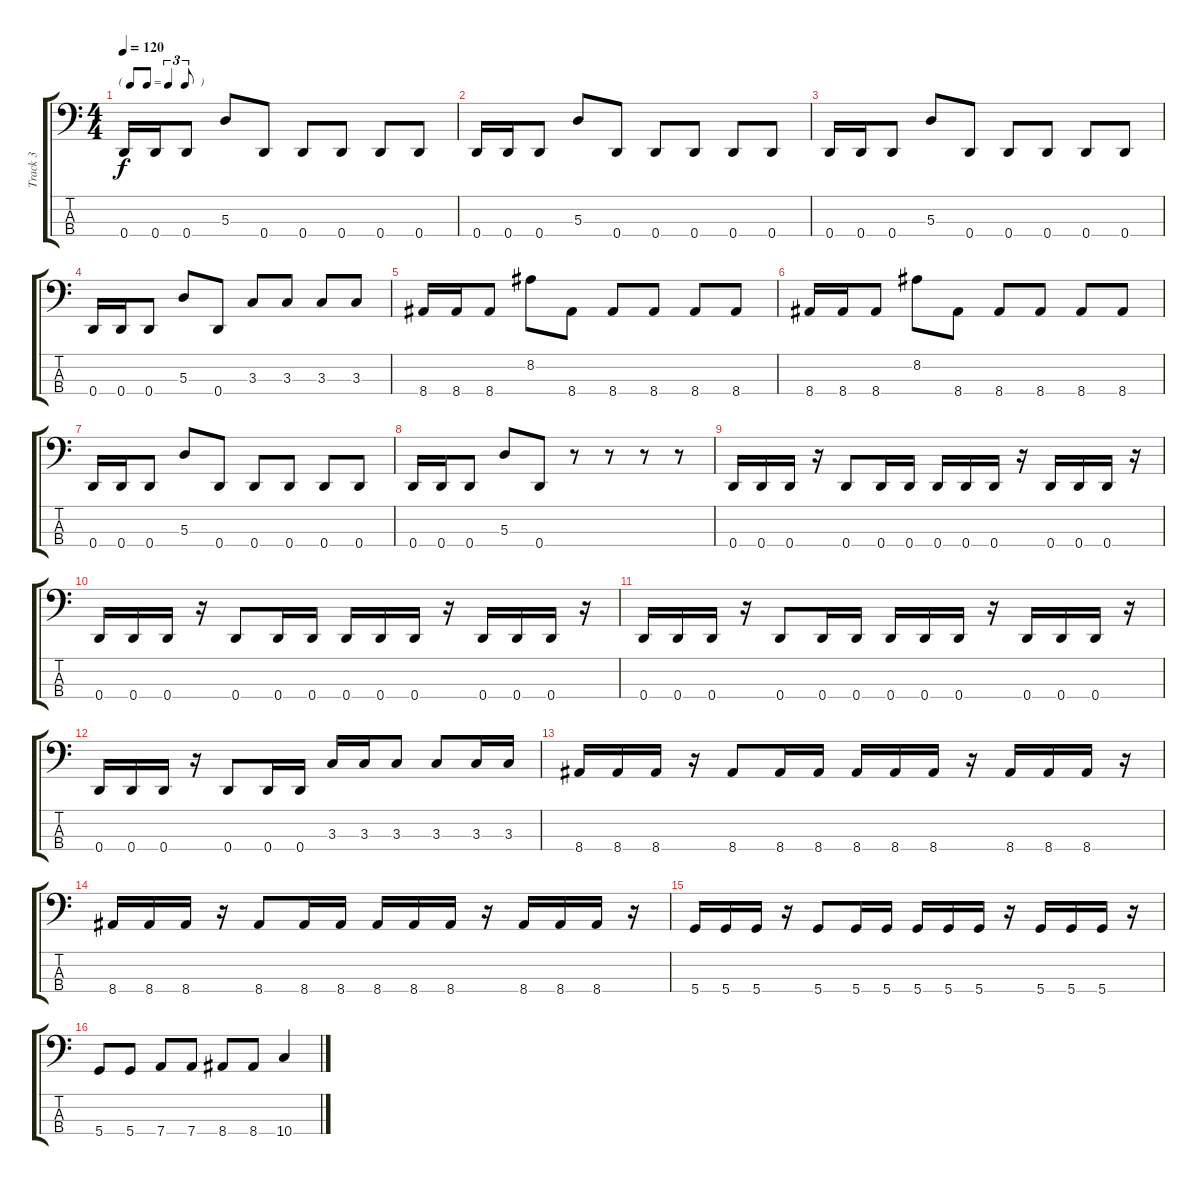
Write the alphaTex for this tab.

\track ("Track 3" "Track 3") {instrument electricbassfinger}
\staff {score tabs}
\tuning (G2 D2 A1 D1) {hide}
\ts (4 4)
\tf triplet8th
\tempo 120
\clef f4
\ks c
0.4.16{dy f} 0.4.16 0.4.8 5.3.8 0.4.8 0.4.8 0.4.8 0.4.8 0.4.8 |
0.4.16 0.4.16 0.4.8 5.3.8 0.4.8 0.4.8 0.4.8 0.4.8 0.4.8 |
0.4.16 0.4.16 0.4.8 5.3.8 0.4.8 0.4.8 0.4.8 0.4.8 0.4.8 |
0.4.16 0.4.16 0.4.8 5.3.8 0.4.8 3.3.8 3.3.8 3.3.8 3.3.8 |
8.4.16 8.4.16 8.4.8 8.2.8 8.4.8 8.4.8 8.4.8 8.4.8 8.4.8 |
8.4.16 8.4.16 8.4.8 8.2.8 8.4.8 8.4.8 8.4.8 8.4.8 8.4.8 |
0.4.16 0.4.16 0.4.8 5.3.8 0.4.8 0.4.8 0.4.8 0.4.8 0.4.8 |
0.4.16 0.4.16 0.4.8 5.3.8 0.4.8 r.8 r.8 r.8 r.8 |
0.4.16 0.4.16 0.4.16 r.16 0.4.8 0.4.16 0.4.16 0.4.16 0.4.16 0.4.16 r.16 0.4.16 0.4.16 0.4.16 r.16 |
0.4.16 0.4.16 0.4.16 r.16 0.4.8 0.4.16 0.4.16 0.4.16 0.4.16 0.4.16 r.16 0.4.16 0.4.16 0.4.16 r.16 |
0.4.16 0.4.16 0.4.16 r.16 0.4.8 0.4.16 0.4.16 0.4.16 0.4.16 0.4.16 r.16 0.4.16 0.4.16 0.4.16 r.16 |
0.4.16 0.4.16 0.4.16 r.16 0.4.8 0.4.16 0.4.16 3.3.16 3.3.16 3.3.8 3.3.8 3.3.16 3.3.16 |
8.4.16 8.4.16 8.4.16 r.16 8.4.8 8.4.16 8.4.16 8.4.16 8.4.16 8.4.16 r.16 8.4.16 8.4.16 8.4.16 r.16 |
8.4.16 8.4.16 8.4.16 r.16 8.4.8 8.4.16 8.4.16 8.4.16 8.4.16 8.4.16 r.16 8.4.16 8.4.16 8.4.16 r.16 |
5.4.16 5.4.16 5.4.16 r.16 5.4.8 5.4.16 5.4.16 5.4.16 5.4.16 5.4.16 r.16 5.4.16 5.4.16 5.4.16 r.16 |
5.4.8 5.4.8 7.4.8 7.4.8 8.4.8 8.4.8 10.4.4
